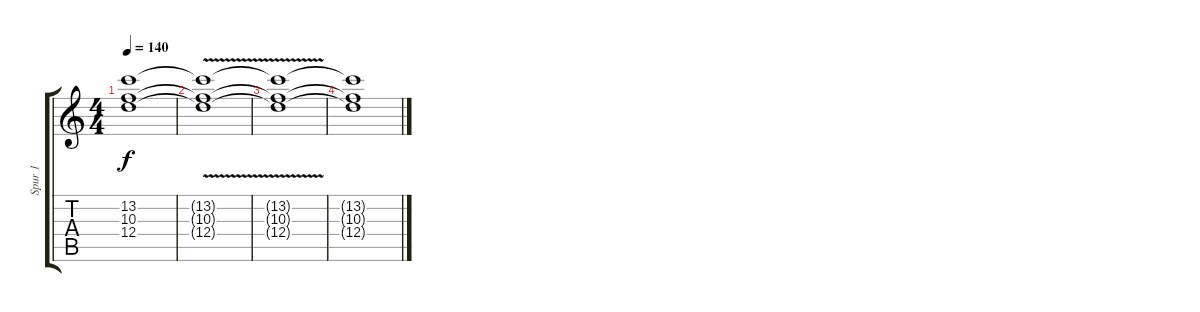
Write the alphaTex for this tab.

\track ("Spur 1" "Spur 1") {instrument distortionguitar}
\staff {score tabs}
\tuning (E4 B3 G3 D3 A2 D2) {hide}
\ts (4 4)
\tempo 140
\clef g2
\ks c
(13.2{t} 10.3{t} 12.4{t}).1{dy f volume 0} |
(13.2{v t} 10.3{v t} 12.4{v t}).1 |
(13.2{t} 10.3{t} 12.4{t}).1 |
(13.2{t} 10.3{t} 12.4{t}).1
